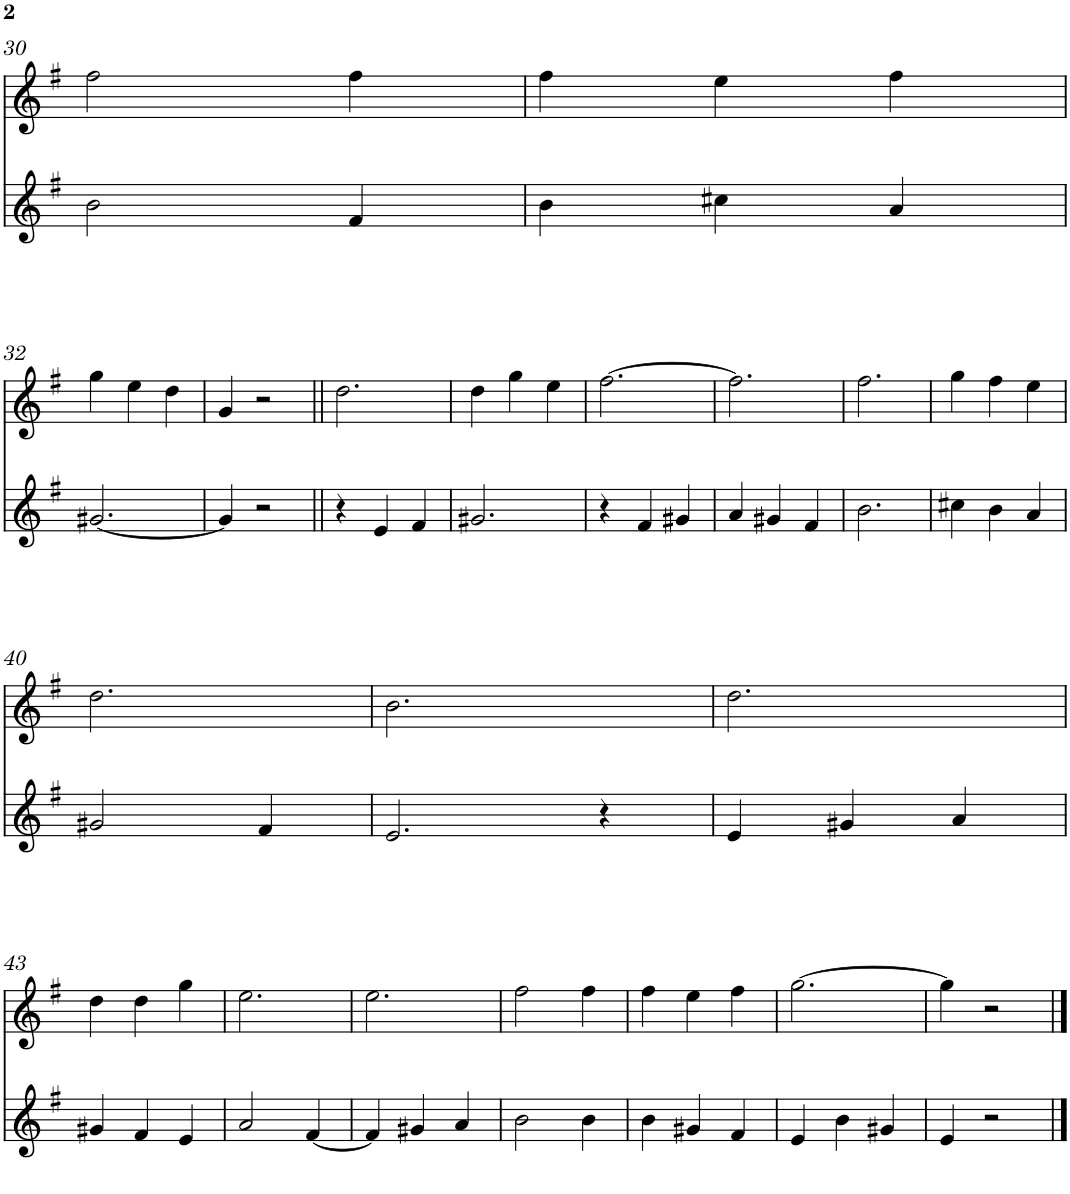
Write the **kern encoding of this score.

**kern	**kern
*part2	*part1
*staff2	*staff1
*I"Saxo Alt	*I"Gralles
!!LO:PB:g=z
*clefG2	*clefG2
*k[f#]	*k[f#]
*M2/4	*M2/4
=30	=30
2b\	2ff#\
4f#/	4ff#\
=31	=31
4b\	4ff#\
4cc#X\	4ee\
4a/	4ff#\
!!LO:LB:g=z
=32	=32
[2g#X/	4gg\
.	4ee\
4ryy	4dd\
=33	=33
4g#/]	4g/
4g#/_	4r
4r	4ryy
=34||	=34||
4r	[2dd\
4r	.
4e/	4r
4f#/	4ryy
=35	=35
[2g#X/	4dd\
.	4dd\]
2ryy	4gg\
.	4ee\
=36	=36
4r	[2ff#\
4g#/]	.
4f#/	2ryy
4g#X/	.
=37	=37
4a/	2ff#\_
4g#X/	.
4f#/	4ff#\_
=38	=38
[2b\	[2ff#\
4ryy	4ff#\]
=39	=39
4cc#X\	4gg\
4b\]	4ff#\]
4b\	4ff#\
4a/	4ee\
!!LO:LB:g=z
=40	=40
2g#X/	[2dd\
4f#/	4ryy
=41	=41
[2e/	[2b\
4ryy	4dd\]
4r	4ryy
=42	=42
4e/	[2dd\
4e/]	.
4g#X/	4b\]
4a/	4ryy
!!LO:LB:g=z
=43	=43
4g#X/	4dd\
4f#/	4dd\]
4e/	4dd\
4ryy	4gg\
=44	=44
2a/	[2ee\
[4f#/	4ryy
=45	=45
4f#/]	[2ee\
4g#X/	.
4a/	4ee\]
=46	=46
2b\	2ff#\
4b\	4ee\]
4ryy	4ff#\
=47	=47
4b\	4ff#\
4g#X/	4ee\
4f#/	4ff#\
=48	=48
4e/	[2gg\
4b\	.
4g#X/	4ryy
=49	=49
4e/	4gg\]
4r	4gg\_
4ryy	4r
==50	==50
4r	4r
=	=
*-	*-
